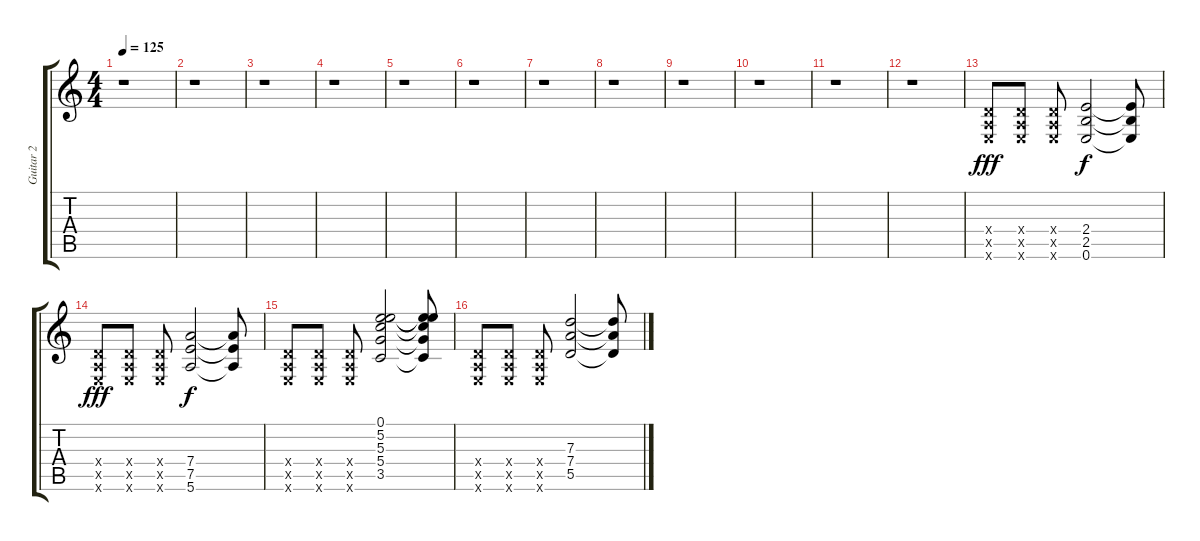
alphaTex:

\track ("Guitar 2" "Guitar 2") {instrument overdrivenguitar}
\staff {score tabs}
\tuning (E4 B3 G3 D3 A2 E2) {hide}
\ts (4 4)
\tempo 125
\clef g2
\ks c
r.1{dy f} |
r.1 |
r.1 |
r.1 |
r.1 |
r.1 |
r.1 |
r.1 |
r.1 |
r.1 |
r.1 |
r.1 |
(0.4{x} 0.5{x} 0.6{x}).8{dy fff} (0.4{x} 0.5{x} 0.6{x}).8 (0.4{x} 0.5{x} 0.6{x}).8 (2.4 2.5 0.6).2{dy f} (2.4{t} 2.5{t} 0.6{t}).8 |
(0.4{x} 0.5{x} 0.6{x}).8{dy fff} (0.4{x} 0.5{x} 0.6{x}).8 (0.4{x} 0.5{x} 0.6{x}).8 (7.4 7.5 5.6).2{dy f} (7.4{t} 7.5{t} 5.6{t}).8 |
(0.4{x} 0.5{x} 0.6{x}).8 (0.4{x} 0.5{x} 0.6{x}).8 (0.4{x} 0.5{x} 0.6{x}).8 (0.1 5.2 5.3 5.4 3.5).2 (0.1{t} 5.2{t} 5.3{t} 5.4{t} 3.5{t}).8 |
(0.4{x} 0.5{x} 0.6{x}).8 (0.4{x} 0.5{x} 0.6{x}).8 (0.4{x} 0.5{x} 0.6{x}).8 (7.3 7.4 5.5).2 (7.3{t} 7.4{t} 5.5{t}).8
